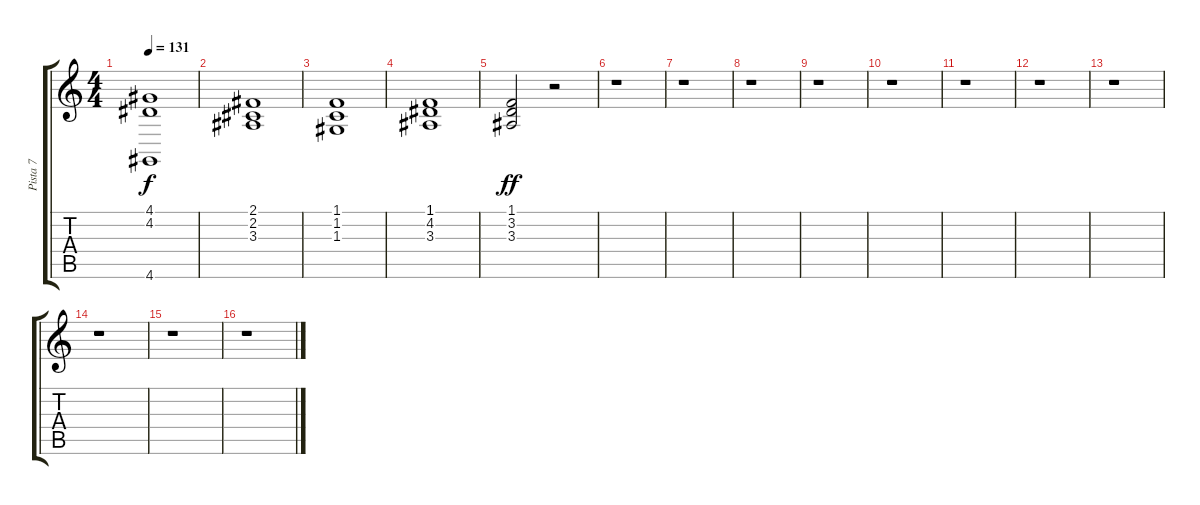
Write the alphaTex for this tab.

\track ("Pista 7" "Pista 7") {instrument pad2warm}
\staff {score tabs}
\tuning (E4 B3 G3 D3 A2 E2) {hide}
\ts (4 4)
\tempo 131
\clef g2
\ks c
(4.1{t} 4.2{t} 4.6{t}).1{dy f} |
(2.1 2.2 3.3).1 |
(1.1 1.2 1.3).1 |
(1.1 4.2 3.3).1 |
(1.1 3.2 3.3).2{dy ff} r.2 |
r.1 |
r.1 |
r.1 |
r.1 |
r.1 |
r.1 |
r.1 |
r.1 |
r.1 |
r.1 |
r.1
